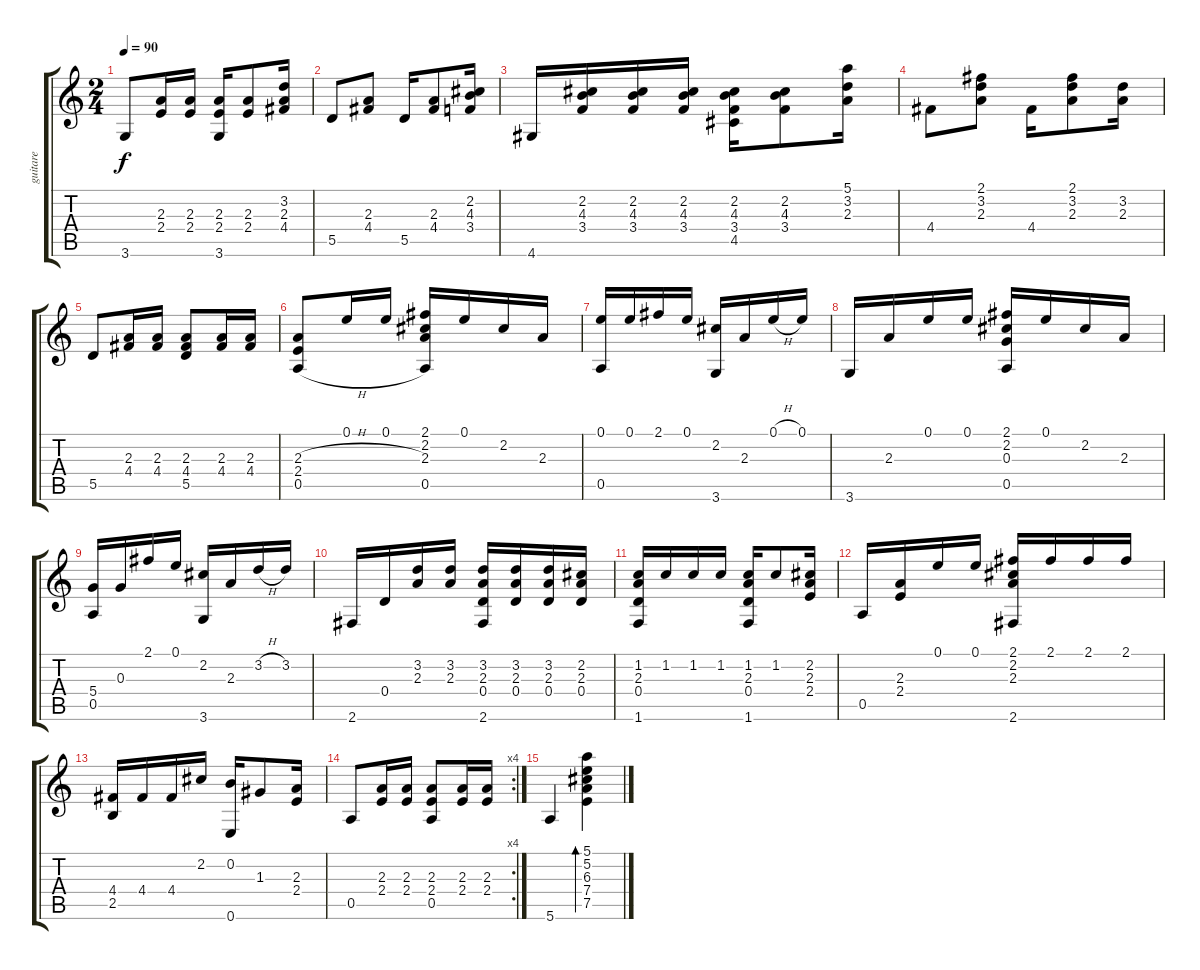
\track ("guitare" "guitare") {instrument acousticguitarnylon}
\staff {score tabs}
\tuning (E4 B3 G3 D3 A2 E2) {hide}
\ts (2 4)
\tempo 90
\clef g2
\ks c
3.6.8{dy f} (2.3 2.4).16 (2.3 2.4).16 (2.3 2.4 3.6).16 (2.3 2.4).8 (3.2 2.3 4.4).16 |
5.5.8 (2.3 4.4).8 5.5.16 (2.3 4.4).8 (2.2 4.3 3.4).16 |
4.6.16 (2.2 4.3 3.4).16 (2.2 4.3 3.4).16 (2.2 4.3 3.4).16 (2.2 4.3 3.4 4.5).16 (2.2 4.3 3.4).8 (5.1 3.2 2.3).16 |
4.4.8 (2.1 3.2 2.3).8 4.4.16 (2.1 3.2 2.3).8 (3.2 2.3).16 |
5.5.8 (2.3 4.4).16 (2.3 4.4).16 (2.3 4.4 5.5).8 (2.3 4.4).16 (2.3 4.4).16 |
(2.3{h} 2.4 0.5{h}).8 0.1.16 0.1.16 (2.1 2.2 2.3 0.5).16 0.1.16 2.2.16 2.3.16 |
(0.1 0.5).16 0.1.16 2.1.16 0.1.16 (2.2 3.6).16 2.3.16 0.1{h}.16 0.1.16 |
3.6.16 2.3.16 0.1.16 0.1.16 (2.1 2.2 0.3 0.5).16 0.1.16 2.2.16 2.3.16 |
(5.4 0.5).16 0.3.16 2.1.16 0.1.16 (2.2 3.6).16 2.3.16 3.2{h}.16 3.2.16 |
2.6.16 0.4.16 (3.2 2.3).16 (3.2 2.3).16 (3.2 2.3 0.4 2.6).16 (3.2 2.3 0.4).16 (3.2 2.3 0.4).16 (2.2 2.3 0.4).16 |
(1.2 2.3 0.4 1.6).16 1.2.16 1.2.16 1.2.16 (1.2 2.3 0.4 1.6).16 1.2.8 (2.2 2.3 2.4).16 |
0.5.16 (2.3 2.4).16 0.1.16 0.1.16 (2.1 2.2 2.3 2.6).16 2.1.16 2.1.16 2.1.16 |
(4.4 2.5).16 4.4.16 4.4.16 2.2.16 (0.2 0.6).16 1.3.8 (2.3 2.4).16 |
\rc 4
0.5.8 (2.3 2.4).16 (2.3 2.4).16 (2.3 2.4 0.5).8 (2.3 2.4).16 (2.3 2.4).16 |
5.6.4 (5.1 5.2 6.3 7.4 7.5).4{bd 240}
